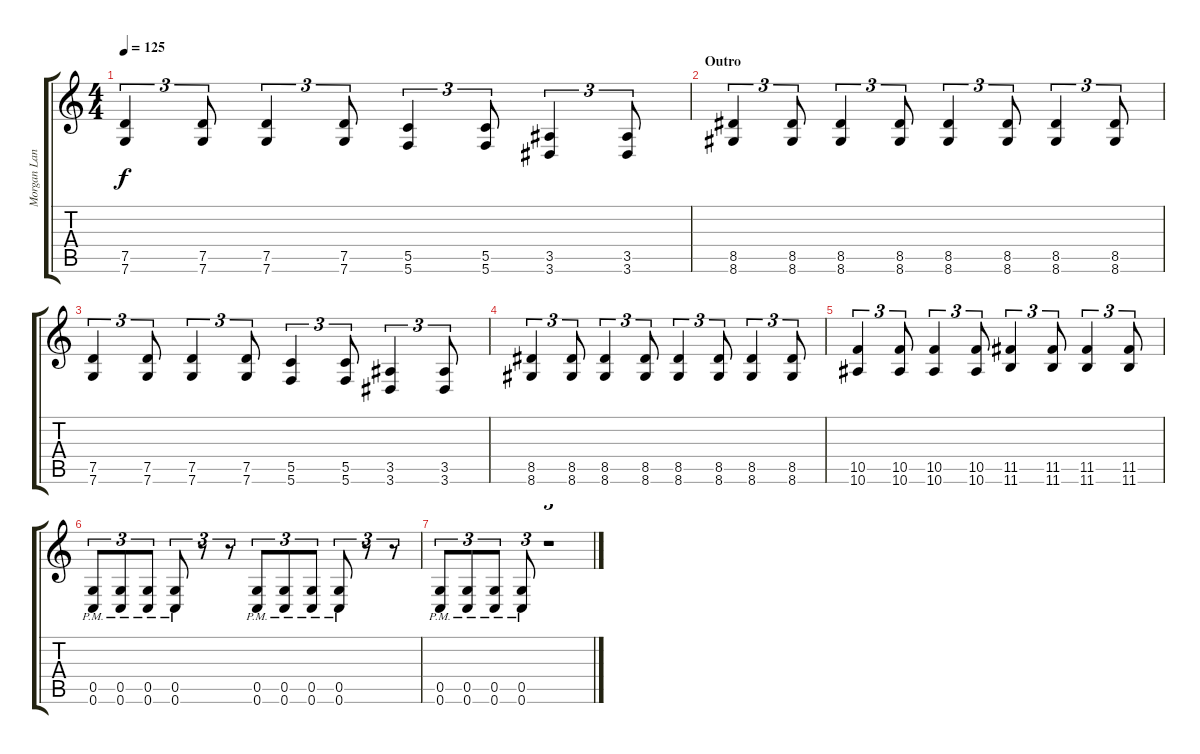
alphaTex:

\track ("Morgan Lander (Guitar)" "Morgan Lan") {instrument distortionguitar}
\staff {score tabs}
\tuning (D4 A3 F3 C3 G2 C2) {hide}
\ts (4 4)
\tempo 125
\clef g2
\ks c
(7.5 7.6).4{tu (3 2) dy f} (7.5 7.6).8{tu (3 2)} (7.5 7.6).4{tu (3 2)} (7.5 7.6).8{tu (3 2)} (5.5 5.6).4{tu (3 2)} (5.5 5.6).8{tu (3 2)} (3.5 3.6).4{tu (3 2)} (3.5 3.6).8{tu (3 2)} |
\section ("" "Outro")
(8.5 8.6).4{tu (3 2)} (8.5 8.6).8{tu (3 2)} (8.5 8.6).4{tu (3 2)} (8.5 8.6).8{tu (3 2)} (8.5 8.6).4{tu (3 2)} (8.5 8.6).8{tu (3 2)} (8.5 8.6).4{tu (3 2)} (8.5 8.6).8{tu (3 2)} |
(7.5 7.6).4{tu (3 2)} (7.5 7.6).8{tu (3 2)} (7.5 7.6).4{tu (3 2)} (7.5 7.6).8{tu (3 2)} (5.5 5.6).4{tu (3 2)} (5.5 5.6).8{tu (3 2)} (3.5 3.6).4{tu (3 2)} (3.5 3.6).8{tu (3 2)} |
(8.5 8.6).4{tu (3 2)} (8.5 8.6).8{tu (3 2)} (8.5 8.6).4{tu (3 2)} (8.5 8.6).8{tu (3 2)} (8.5 8.6).4{tu (3 2)} (8.5 8.6).8{tu (3 2)} (8.5 8.6).4{tu (3 2)} (8.5 8.6).8{tu (3 2)} |
(10.5 10.6).4{tu (3 2)} (10.5 10.6).8{tu (3 2)} (10.5 10.6).4{tu (3 2)} (10.5 10.6).8{tu (3 2)} (11.5 11.6).4{tu (3 2)} (11.5 11.6).8{tu (3 2)} (11.5 11.6).4{tu (3 2)} (11.5 11.6).8{tu (3 2)} |
(0.5{pm} 0.6{pm}).8{tu (3 2)} (0.5{pm} 0.6{pm}).8{tu (3 2)} (0.5{pm} 0.6{pm}).8{tu (3 2)} (0.5{pm} 0.6{pm}).8{tu (3 2)} r.8{tu (3 2)} r.8{tu (3 2)} (0.5{pm} 0.6{pm}).8{tu (3 2)} (0.5{pm} 0.6{pm}).8{tu (3 2)} (0.5{pm} 0.6{pm}).8{tu (3 2)} (0.5{pm} 0.6{pm}).8{tu (3 2)} r.8{tu (3 2)} r.8{tu (3 2)} |
(0.5{pm} 0.6{pm}).8{tu (3 2)} (0.5{pm} 0.6{pm}).8{tu (3 2)} (0.5{pm} 0.6{pm}).8{tu (3 2)} (0.5{pm} 0.6{pm}).8{tu (3 2)} r.1{tu (3 2)}
